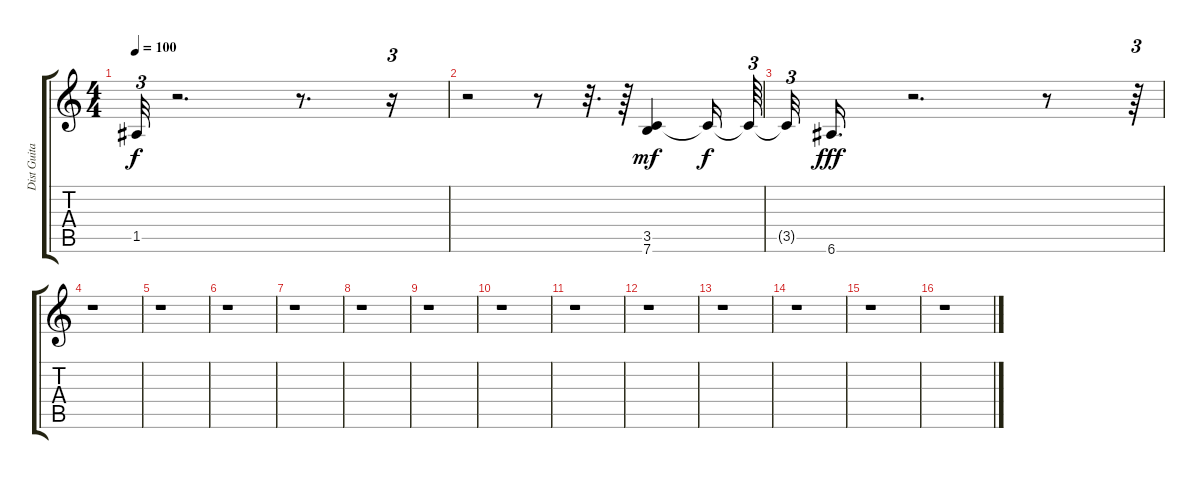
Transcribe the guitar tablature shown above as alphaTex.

\track ("Dist Guitar" "Dist Guita") {instrument distortionguitar}
\staff {score tabs}
\tuning (E4 B3 G3 D3 A2 E2) {hide}
\ts (4 4)
\tempo 100
\clef g2
\ks c
1.5{t}.32{tu (3 2) dy f} r.2{d} r.8{d} r.16{tu (3 2)} |
r.2 r.8 r.32{d} r.64 (3.5 7.6).4{dy mf} 3.5{t}.16{dy f} 3.5{t}.64{tu (3 2)} |
3.5{t}.32{tu (3 2)} 6.6.16{d dy fff} r.2{d} r.8 r.64{tu (3 2)} |
r.1 |
r.1 |
r.1 |
r.1 |
r.1 |
r.1 |
r.1 |
r.1 |
r.1 |
r.1 |
r.1 |
r.1 |
r.1
